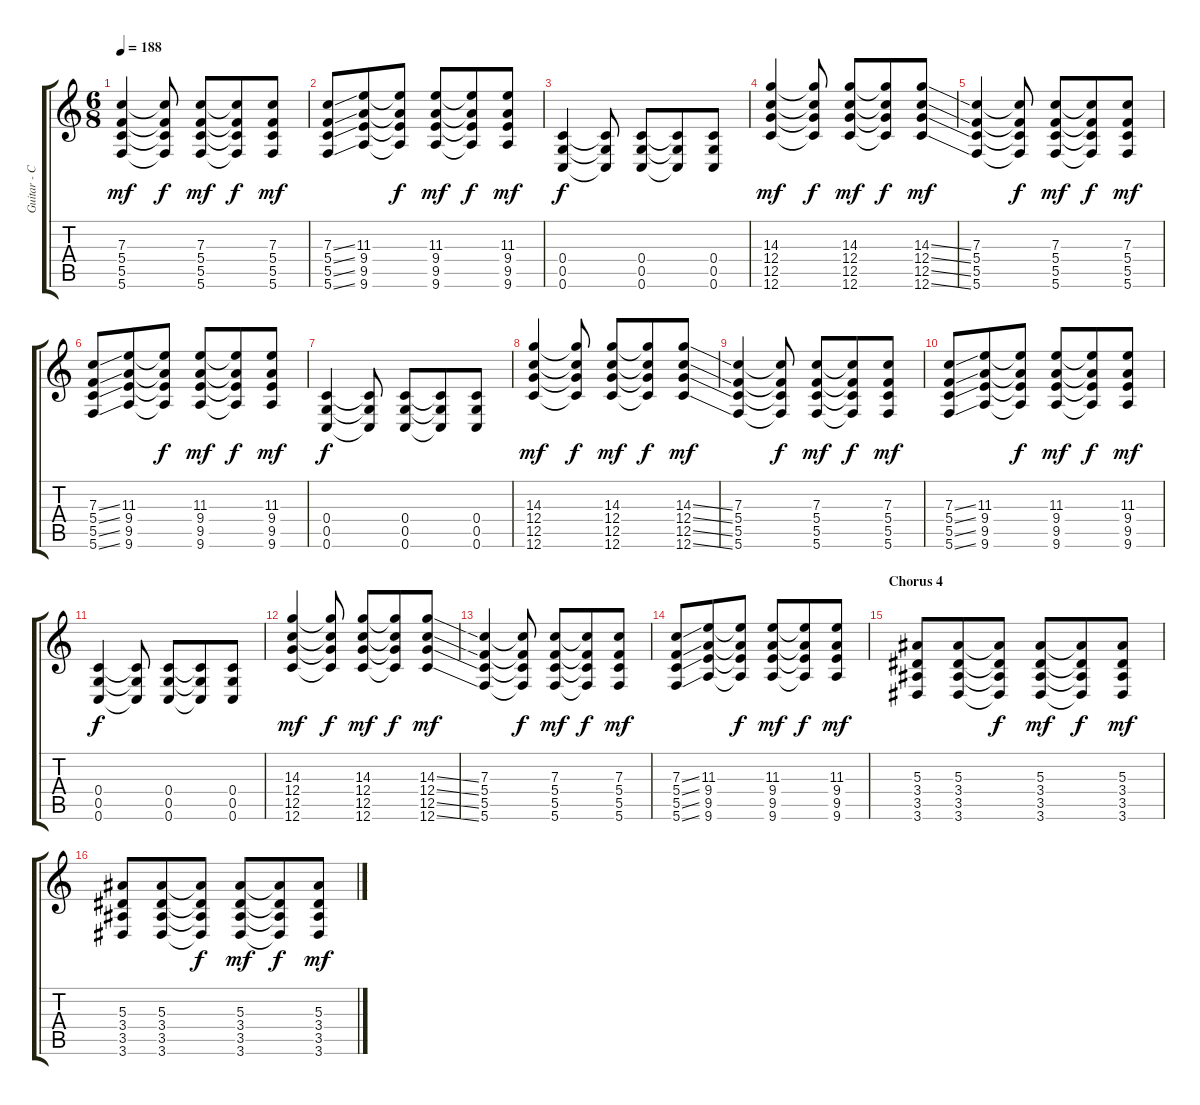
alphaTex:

\track ("Guitar - Chino Moreno" "Guitar - C") {instrument overdrivenguitar}
\staff {score tabs}
\tuning (D4 A3 F3 C3 G2 C2) {hide}
\ts (6 8)
\tempo 188
\clef g2
\ks c
(7.3 5.4 5.5 5.6).4{dy mf} (7.3{t} 5.4{t} 5.5{t} 5.6{t}).8{dy f} (7.3 5.4 5.5 5.6).8{dy mf} (7.3{t} 5.4{t} 5.5{t} 5.6{t}).8{dy f} (7.3 5.4 5.5 5.6).8{dy mf} |
(7.3{ss} 5.4{ss} 5.5{ss} 5.6{ss}).8 (11.3 9.4 9.5 9.6).8 (11.3{t} 9.4{t} 9.5{t} 9.6{t}).8{dy f} (11.3 9.4 9.5 9.6).8{dy mf} (11.3{t} 9.4{t} 9.5{t} 9.6{t}).8{dy f} (11.3 9.4 9.5 9.6).8{dy mf} |
(0.4 0.5 0.6).4{dy f} (0.4{t} 0.5{t} 0.6{t}).8 (0.4 0.5 0.6).8 (0.4{t} 0.5{t} 0.6{t}).8 (0.4 0.5 0.6).8 |
(14.3 12.4 12.5 12.6).4{dy mf} (14.3{t} 12.4{t} 12.5{t} 12.6{t}).8{dy f} (14.3 12.4 12.5 12.6).8{dy mf} (14.3{t} 12.4{t} 12.5{t} 12.6{t}).8{dy f} (14.3{ss} 12.4{ss} 12.5{ss} 12.6{ss}).8{dy mf} |
(7.3 5.4 5.5 5.6).4 (7.3{t} 5.4{t} 5.5{t} 5.6{t}).8{dy f} (7.3 5.4 5.5 5.6).8{dy mf} (7.3{t} 5.4{t} 5.5{t} 5.6{t}).8{dy f} (7.3 5.4 5.5 5.6).8{dy mf} |
(7.3{ss} 5.4{ss} 5.5{ss} 5.6{ss}).8 (11.3 9.4 9.5 9.6).8 (11.3{t} 9.4{t} 9.5{t} 9.6{t}).8{dy f} (11.3 9.4 9.5 9.6).8{dy mf} (11.3{t} 9.4{t} 9.5{t} 9.6{t}).8{dy f} (11.3 9.4 9.5 9.6).8{dy mf} |
(0.4 0.5 0.6).4{dy f} (0.4{t} 0.5{t} 0.6{t}).8 (0.4 0.5 0.6).8 (0.4{t} 0.5{t} 0.6{t}).8 (0.4 0.5 0.6).8 |
(14.3 12.4 12.5 12.6).4{dy mf} (14.3{t} 12.4{t} 12.5{t} 12.6{t}).8{dy f} (14.3 12.4 12.5 12.6).8{dy mf} (14.3{t} 12.4{t} 12.5{t} 12.6{t}).8{dy f} (14.3{ss} 12.4{ss} 12.5{ss} 12.6{ss}).8{dy mf} |
(7.3 5.4 5.5 5.6).4 (7.3{t} 5.4{t} 5.5{t} 5.6{t}).8{dy f} (7.3 5.4 5.5 5.6).8{dy mf} (7.3{t} 5.4{t} 5.5{t} 5.6{t}).8{dy f} (7.3 5.4 5.5 5.6).8{dy mf} |
(7.3{ss} 5.4{ss} 5.5{ss} 5.6{ss}).8 (11.3 9.4 9.5 9.6).8 (11.3{t} 9.4{t} 9.5{t} 9.6{t}).8{dy f} (11.3 9.4 9.5 9.6).8{dy mf} (11.3{t} 9.4{t} 9.5{t} 9.6{t}).8{dy f} (11.3 9.4 9.5 9.6).8{dy mf} |
(0.4 0.5 0.6).4{dy f} (0.4{t} 0.5{t} 0.6{t}).8 (0.4 0.5 0.6).8 (0.4{t} 0.5{t} 0.6{t}).8 (0.4 0.5 0.6).8 |
(14.3 12.4 12.5 12.6).4{dy mf} (14.3{t} 12.4{t} 12.5{t} 12.6{t}).8{dy f} (14.3 12.4 12.5 12.6).8{dy mf} (14.3{t} 12.4{t} 12.5{t} 12.6{t}).8{dy f} (14.3{ss} 12.4{ss} 12.5{ss} 12.6{ss}).8{dy mf} |
(7.3 5.4 5.5 5.6).4 (7.3{t} 5.4{t} 5.5{t} 5.6{t}).8{dy f} (7.3 5.4 5.5 5.6).8{dy mf} (7.3{t} 5.4{t} 5.5{t} 5.6{t}).8{dy f} (7.3 5.4 5.5 5.6).8{dy mf} |
(7.3{ss} 5.4{ss} 5.5{ss} 5.6{ss}).8 (11.3 9.4 9.5 9.6).8 (11.3{t} 9.4{t} 9.5{t} 9.6{t}).8{dy f} (11.3 9.4 9.5 9.6).8{dy mf} (11.3{t} 9.4{t} 9.5{t} 9.6{t}).8{dy f} (11.3 9.4 9.5 9.6).8{dy mf} |
\section ("" "Chorus 4")
(5.3 3.4 3.5 3.6).8 (5.3 3.4 3.5 3.6).8 (5.3{t} 3.4{t} 3.5{t} 3.6{t}).8{dy f} (5.3 3.4 3.5 3.6).8{dy mf} (5.3{t} 3.4{t} 3.5{t} 3.6{t}).8{dy f} (5.3 3.4 3.5 3.6).8{dy mf} |
(5.3 3.4 3.5 3.6).8 (5.3 3.4 3.5 3.6).8 (5.3{t} 3.4{t} 3.5{t} 3.6{t}).8{dy f} (5.3 3.4 3.5 3.6).8{dy mf} (5.3{t} 3.4{t} 3.5{t} 3.6{t}).8{dy f} (5.3 3.4 3.5 3.6).8{dy mf}
